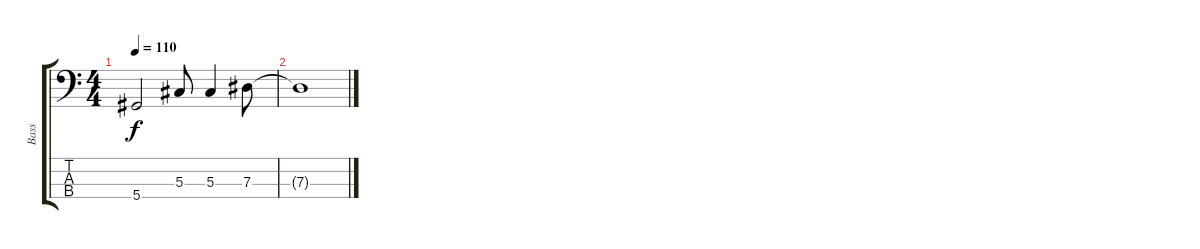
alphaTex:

\track ("Bass" "Bass") {instrument electricbassfinger}
\staff {score tabs}
\tuning (Gb2 Db2 Ab1 Eb1) {hide}
\ts (4 4)
\tempo 110
\clef f4
\ks c
5.4.2{dy f} 5.3.8 5.3.4 7.3.8 |
7.3{t}.1
